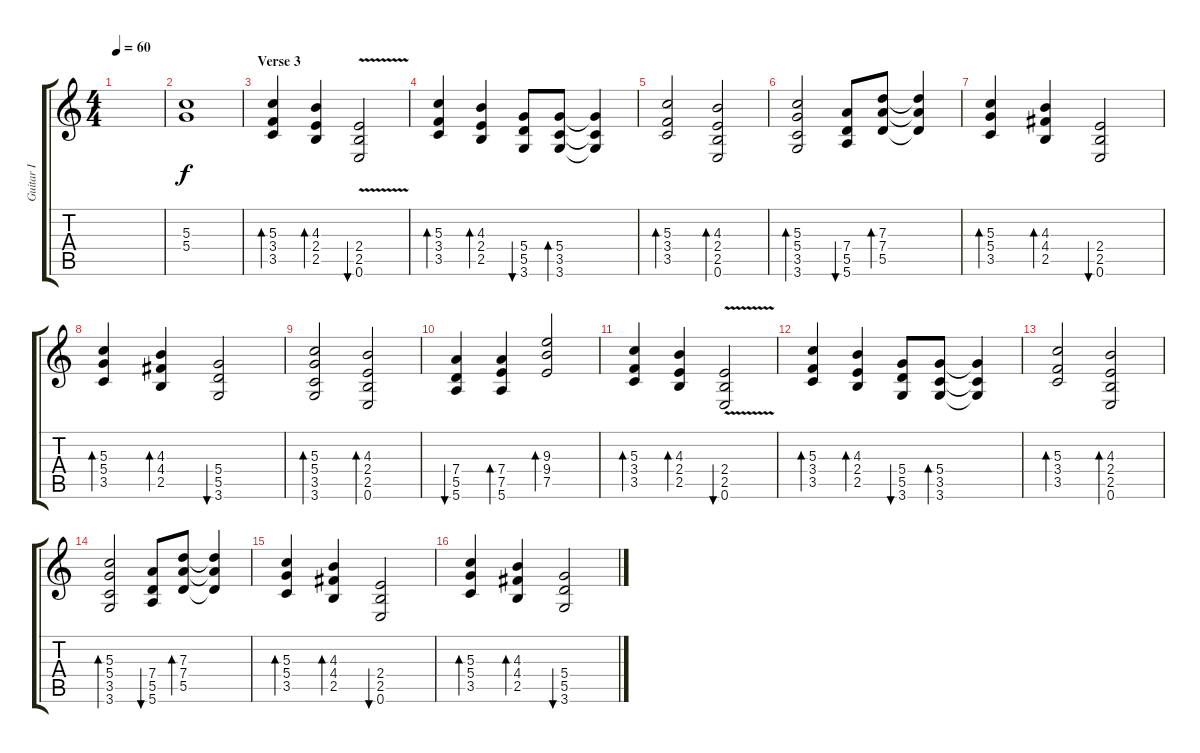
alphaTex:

\track ("Guitar I" "Guitar I") {instrument electricguitarclean}
\staff {score tabs}
\tuning (E4 B3 G3 D3 A2 E2) {hide}
\ts (4 4)
\tempo 60
\clef g2
\ks c
|
(5.3 5.4).1 |
\section ("" "Verse 3")
(5.3 3.4 3.5).4{bd 240} (4.3 2.4 2.5).4{bd 240} (2.4 2.5{v} 0.6{v}).2{bu 240} |
(5.3 3.4 3.5).4{bd 240} (4.3 2.4 2.5).4{bd 240} (5.4 5.5 3.6).8{bu 240} (5.4 3.5 3.6).8{bd 240} (5.4{t} 3.5{t} 3.6{t}).4 |
(5.3 3.4 3.5).2{bd 240} (4.3 2.4 2.5 0.6).2{bd 240} |
(5.3 5.4 3.5 3.6).2{bd 240} (7.4 5.5 5.6).8{bu 240} (7.3 7.4 5.5).8{bd 240} (7.3{t} 7.4{t} 5.5{t}).4 |
(5.3 5.4 3.5).4{bd 240} (4.3 4.4 2.5).4{bd 240} (2.4 2.5 0.6).2{bu 240} |
(5.3 5.4 3.5).4{bd 240} (4.3 4.4 2.5).4{bd 240} (5.4 5.5 3.6).2{bu 240} |
(5.3 5.4 3.5 3.6).2{bd 240} (4.3 2.4 2.5 0.6).2{bd 240} |
(7.4 5.5 5.6).4{bu 240} (7.4 7.5 5.6).4{bd 240} (9.3 9.4 7.5).2{bd 240} |
(5.3 3.4 3.5).4{bd 240} (4.3 2.4 2.5).4{bd 240} (2.4 2.5{v} 0.6{v}).2{bu 240} |
(5.3 3.4 3.5).4{bd 240} (4.3 2.4 2.5).4{bd 240} (5.4 5.5 3.6).8{bu 240} (5.4 3.5 3.6).8{bd 240} (5.4{t} 3.5{t} 3.6{t}).4 |
(5.3 3.4 3.5).2{bd 240} (4.3 2.4 2.5 0.6).2{bd 240} |
(5.3 5.4 3.5 3.6).2{bd 240} (7.4 5.5 5.6).8{bu 240} (7.3 7.4 5.5).8{bd 240} (7.3{t} 7.4{t} 5.5{t}).4 |
(5.3 5.4 3.5).4{bd 240} (4.3 4.4 2.5).4{bd 240} (2.4 2.5 0.6).2{bu 240} |
(5.3 5.4 3.5).4{bd 240} (4.3 4.4 2.5).4{bd 240} (5.4 5.5 3.6).2{bu 240}
